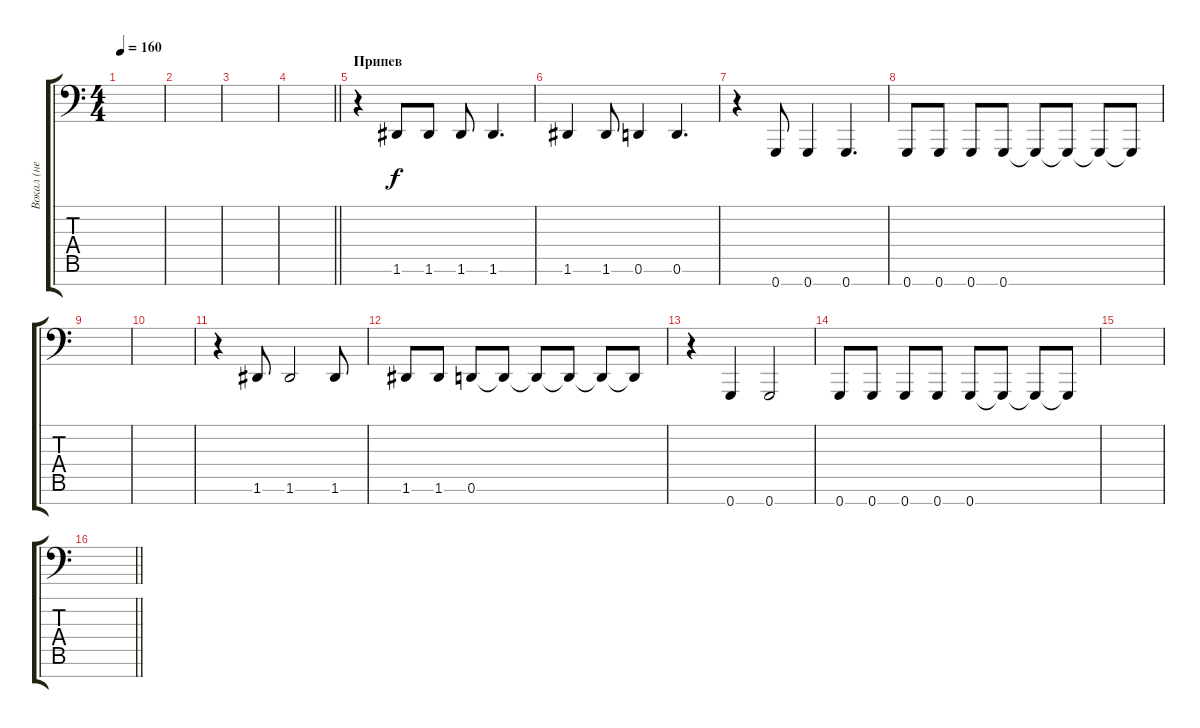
\track ("Вокал (не чистый :-)" "Вокал (не ") {instrument brasssection}
\staff {score tabs}
\tuning (D4 A3 F3 C3 G2 D2 G1) {hide}
\ts (4 4)
\tempo 160
\clef f4
\ks c
|
|
|
\barLineRight lightlight
|
\section ("" "Припев")
r.4 1.6.8 1.6.8 1.6.8 1.6.4{d} |
1.6.4 1.6.8 0.6.4 0.6.4{d} |
r.4 0.7.8 0.7.4 0.7.4{d} |
0.7.8 0.7.8 0.7.8 0.7.8 0.7{t}.8 0.7{t}.8 0.7{t}.8 0.7{t}.8 |
|
|
r.4 1.6.8 1.6.2 1.6.8 |
1.6.8 1.6.8 0.6.8 0.6{t}.8 0.6{t}.8 0.6{t}.8 0.6{t}.8 0.6{t}.8 |
r.4 0.7.4 0.7.2 |
0.7.8 0.7.8 0.7.8 0.7.8 0.7.8 0.7{t}.8 0.7{t}.8 0.7{t}.8 |
|
\barLineRight lightlight
